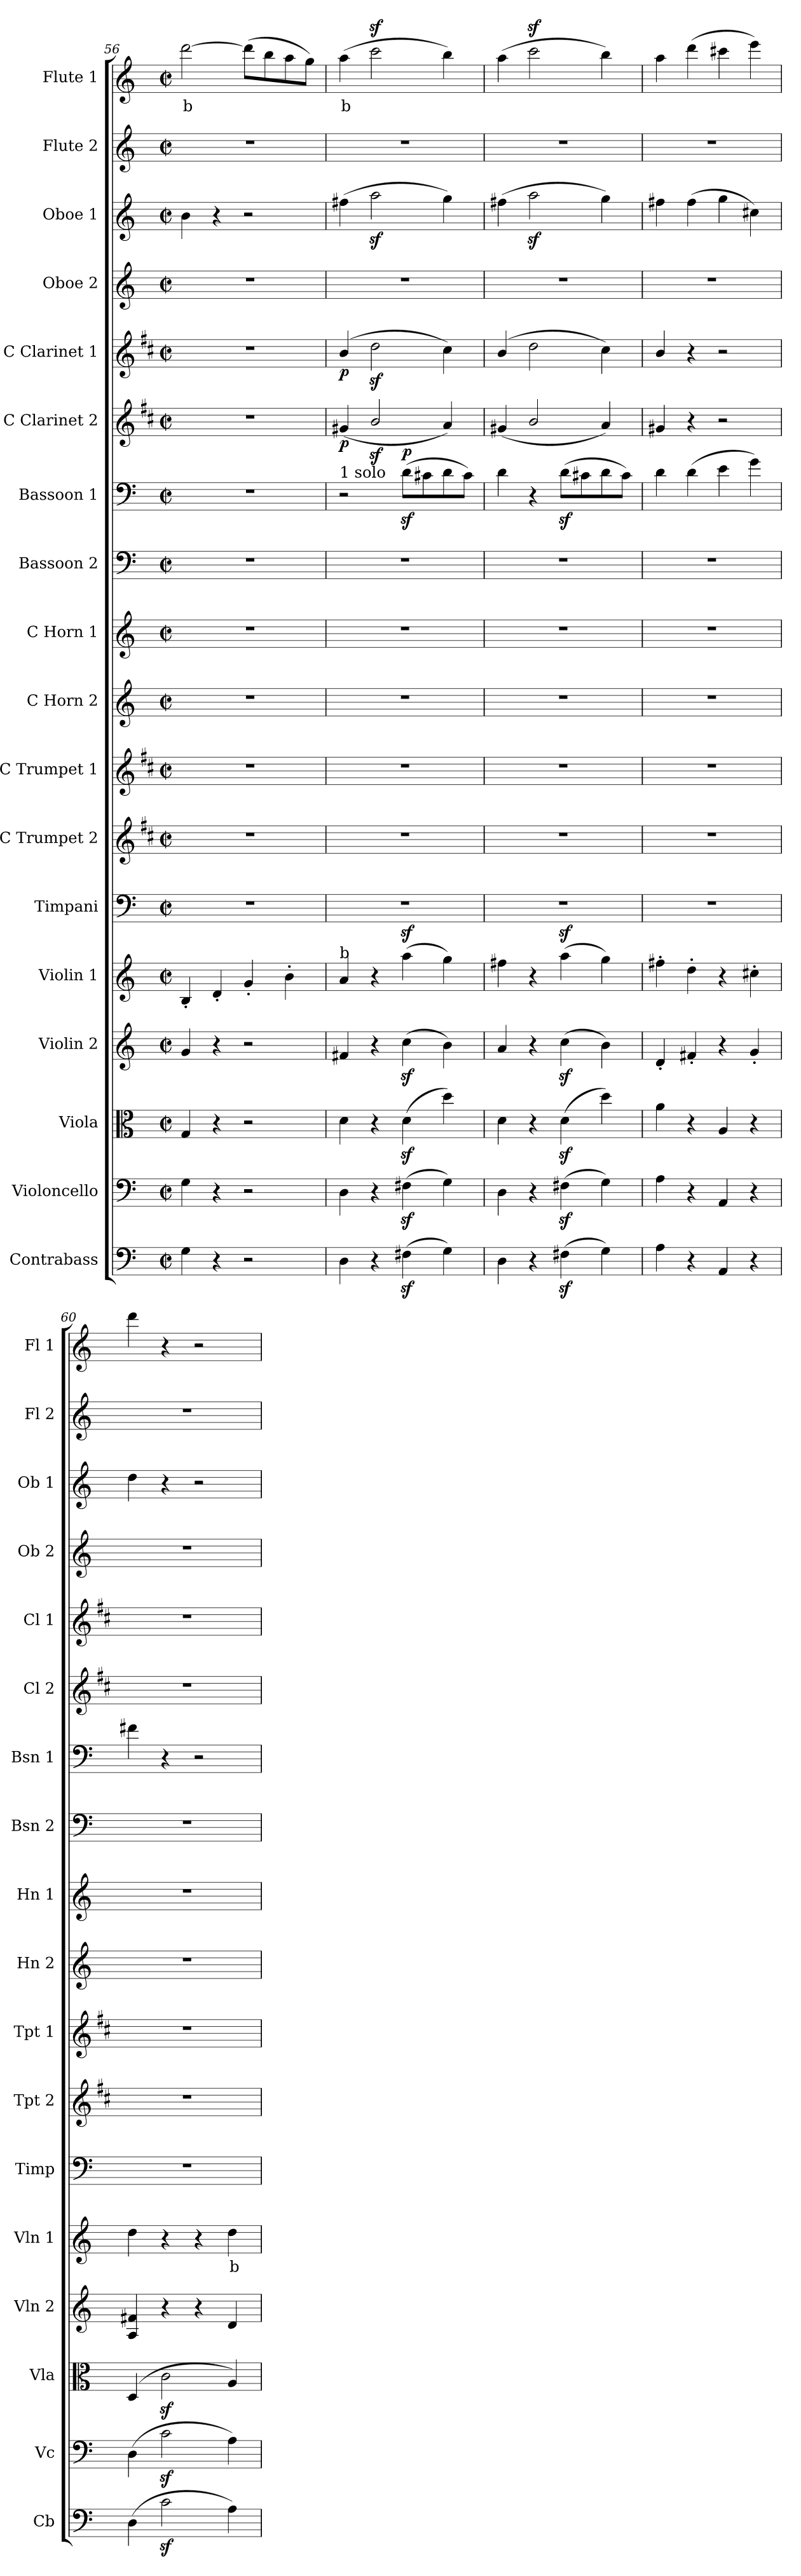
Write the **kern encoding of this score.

**kern	**kern	**kern	**kern	**kern	**text	**kern	**kern	**kern	**kern	**kern	**kern	**kern	**dynam	**kern	**dynam	**kern	**dynam	**kern	**kern	**kern	**kern	**text
*part18	*part17	*part16	*part15	*part14	*part14	*part13	*part12	*part11	*part10	*part9	*part8	*part7	*part7	*part6	*part6	*part5	*part5	*part4	*part3	*part2	*part1	*part1
*staff18	*staff17	*staff16	*staff15	*staff14	*staff14	*staff13	*staff12	*staff11	*staff10	*staff9	*staff8	*staff7	*staff7	*staff6	*staff6	*staff5	*staff5	*staff4	*staff3	*staff2	*staff1	*staff1
*I"Contrabass	*I"Violoncello	*I"Viola	*I"Violin 2	*I"Violin 1	*	*I"Timpani	*I"C Trumpet 2	*I"C Trumpet 1	*I"C Horn 2	*I"C Horn 1	*I"Bassoon 2	*I"Bassoon 1	*	*I"C Clarinet 2	*	*I"C Clarinet 1	*	*I"Oboe 2	*I"Oboe 1	*I"Flute 2	*I"Flute 1	*
*I'Cb	*I'Vc	*I'Vla	*I'Vln 2	*I'Vln 1	*	*I'Timp	*I'Tpt 2	*I'Tpt 1	*I'Hn 2	*I'Hn 1	*I'Bsn 2	*I'Bsn 1	*	*I'Cl 2	*	*I'Cl 1	*	*I'Ob 2	*I'Ob 1	*I'Fl 2	*I'Fl 1	*
*clefF4	*clefF4	*clefC3	*clefG2	*clefG2	*	*clefF4	*clefG2	*clefG2	*clefG2	*clefG2	*clefF4	*clefF4	*	*clefG2	*	*clefG2	*	*clefG2	*clefG2	*clefG2	*clefG2	*
*ITrd7c12	*	*	*	*	*	*	*ITrd1c2	*ITrd1c2	*ITrd7c12	*ITrd7c12	*	*	*	*ITrd1c2	*	*ITrd1c2	*	*	*	*	*	*
*k[]	*k[]	*k[]	*k[]	*k[]	*	*k[]	*k[]	*k[]	*k[]	*k[]	*k[]	*k[]	*	*k[]	*	*k[]	*	*k[]	*k[]	*k[]	*k[]	*
*M2/2	*M2/2	*M2/2	*M2/2	*M2/2	*	*M2/2	*M2/2	*M2/2	*M2/2	*M2/2	*M2/2	*M2/2	*	*M2/2	*	*M2/2	*	*M2/2	*M2/2	*M2/2	*M2/2	*
*met(c|)	*met(c|)	*met(c|)	*met(c|)	*met(c|)	*	*met(c|)	*met(c|)	*met(c|)	*met(c|)	*met(c|)	*met(c|)	*met(c|)	*	*met(c|)	*	*met(c|)	*	*met(c|)	*met(c|)	*met(c|)	*met(c|)	*
=56	=56	=56	=56	=56	=56	=56	=56	=56	=56	=56	=56	=56	=56	=56	=56	=56	=56	=56	=56	=56	=56	=56
!	!	!	!	!	!	!	!	!	!	!	!	!	!	!	!	!	!	!	!	!	!	!LO:LY:b:color=#FF0000
4GG\	4G\	4G/	4g/	4B'/	.	1r	1r	1r	1r	1r	1r	1r	.	1r	.	1r	.	1r	4b\	1r	[2ddd\	b
4r	4r	4r	4r	4d'/	.	.	.	.	.	.	.	.	.	.	.	.	.	.	4r	.	.	.
2r	2r	2r	2r	4g'/	.	.	.	.	.	.	.	.	.	.	.	.	.	.	2r	.	(8ddd\L]	.
.	.	.	.	.	.	.	.	.	.	.	.	.	.	.	.	.	.	.	.	.	8bb\	.
.	.	.	.	4b'\	.	.	.	.	.	.	.	.	.	.	.	.	.	.	.	.	8aa\	.
.	.	.	.	.	.	.	.	.	.	.	.	.	.	.	.	.	.	.	.	.	8gg\J)	.
=57	=57	=57	=57	=57	=57	=57	=57	=57	=57	=57	=57	=57	=57	=57	=57	=57	=57	=57	=57	=57	=57	=57
!	!	!	!	!	!	!	!	!	!	!	!	!LO:TX:a:t=1 solo	!	!	!	!	!	!	!	!	!	!
!	!	!	!	!LO:TX:a:t=b	!	!	!	!	!	!	!	!	!	!	!	!	!	!	!	!	!	!
!	!	!	!	!	!	!	!	!	!	!	!	!	!	!	!LO:DY:b	!	!LO:DY:b	!	!	!	!	!LO:LY:b:color=#FF0000
4DD\	4D\	4d\	4f#X/	4a/	.	1r	1r	1r	1r	1r	1r	2r	.	(4f#X/	p	(4a/	p	1r	(4ff#X\	1r	(4aa\	b
4r	4r	4r	4r	4r	.	.	.	.	.	.	.	.	.	2az</	.	2ccz<\	.	.	2aaz<\	.	2cccz<\	.
!	!	!	!	!	!	!	!	!	!	!	!	!	!LO:DY:a	!	!	!	!	!	!	!	!	!
(4FF#Xz<\	(4F#Xz<\	(4dz<\	(4ccz<\	(4aaz<\	.	.	.	.	.	.	.	(8dz<\L	p	.	.	.	.	.	.	.	.	.
.	.	.	.	.	.	.	.	.	.	.	.	8c#X\	.	.	.	.	.	.	.	.	.	.
4GG\)	4G\)	4dd\)	4b\)	4gg\)	.	.	.	.	.	.	.	8d\	.	4g/)	.	4b\)	.	.	4gg\)	.	4bb\)	.
.	.	.	.	.	.	.	.	.	.	.	.	8c#\J)	.	.	.	.	.	.	.	.	.	.
=58	=58	=58	=58	=58	=58	=58	=58	=58	=58	=58	=58	=58	=58	=58	=58	=58	=58	=58	=58	=58	=58	=58
4DD\	4D\	4d\	4a/	4ff#X\	.	1r	1r	1r	1r	1r	1r	4d\	.	(4f#X/	.	(4a/	.	1r	(4ff#X\	1r	(4aa\	.
4r	4r	4r	4r	4r	.	.	.	.	.	.	.	4r	.	2a/	.	2cc\	.	.	2aaz<\	.	2cccz<\	.
(4FF#Xz<\	(4F#Xz<\	(4dz<\	(4ccz<\	(4aaz<\	.	.	.	.	.	.	.	(8dz<\L	.	.	.	.	.	.	.	.	.	.
.	.	.	.	.	.	.	.	.	.	.	.	8c#X\	.	.	.	.	.	.	.	.	.	.
4GG\)	4G\)	4dd\)	4b\)	4gg\)	.	.	.	.	.	.	.	8d\	.	4g/)	.	4b\)	.	.	4gg\)	.	4bb\)	.
.	.	.	.	.	.	.	.	.	.	.	.	8c#\J)	.	.	.	.	.	.	.	.	.	.
=59	=59	=59	=59	=59	=59	=59	=59	=59	=59	=59	=59	=59	=59	=59	=59	=59	=59	=59	=59	=59	=59	=59
4AA\	4A\	4a\	4d'/	4ff#X'\	.	1r	1r	1r	1r	1r	1r	4d\	.	4f#X/	.	4a/	.	1r	4ff#X\	1r	4aa\	.
4r	4r	4r	4f#X'/	4dd'\	.	.	.	.	.	.	.	(4d\	.	4r	.	4r	.	.	(4ff#\	.	(4ddd\	.
4AAA/	4AA/	4A/	4r	4r	.	.	.	.	.	.	.	4e\	.	2r	.	2r	.	.	4gg\	.	4ccc#X\	.
4r	4r	4r	4g'/	4cc#X'\	.	.	.	.	.	.	.	4g\)	.	.	.	.	.	.	4cc#X\)	.	4eee\)	.
=60	=60	=60	=60	=60	=60	=60	=60	=60	=60	=60	=60	=60	=60	=60	=60	=60	=60	=60	=60	=60	=60	=60
(4DD\	(4D\	(4D/	4A/ 4f#X/	4dd\	.	1r	1r	1r	1r	1r	1r	4f#X\	.	1r	.	1r	.	1r	4dd\	1r	4ddd\	.
2Cz<\	2cz<\	2cz<\	4r	4r	.	.	.	.	.	.	.	4r	.	.	.	.	.	.	4r	.	4r	.
.	.	.	4r	4r	.	.	.	.	.	.	.	2r	.	.	.	.	.	.	2r	.	2r	.
!	!	!	!	!	!LO:LY:b:color=#FF0000	!	!	!	!	!	!	!	!	!	!	!	!	!	!	!	!	!
4AA\)	4A\)	4A/)	4d/	4dd\	b	.	.	.	.	.	.	.	.	.	.	.	.	.	.	.	.	.
=	=	=	=	=	=	=	=	=	=	=	=	=	=	=	=	=	=	=	=	=	=	=
*-	*-	*-	*-	*-	*-	*-	*-	*-	*-	*-	*-	*-	*-	*-	*-	*-	*-	*-	*-	*-	*-	*-
